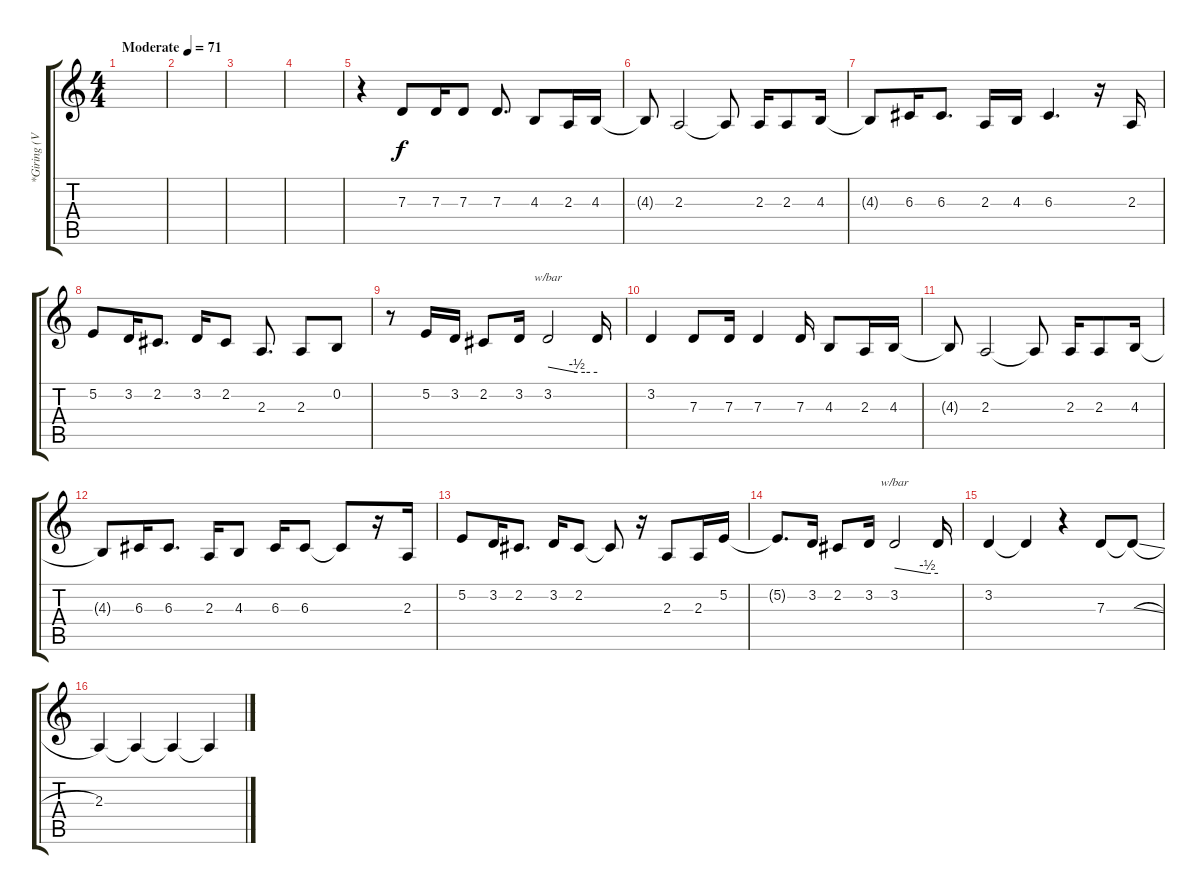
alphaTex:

\track ("*Giring (Vocal)" "*Giring (V") {instrument oboe}
\staff {score tabs}
\tuning (E4 B3 G3 D3 A2 E2) {hide}
\ts (4 4)
\tempo (71 "Moderate")
\clef g2
\ks c
|
|
|
|
r.4 7.3.8 7.3.16 7.3.8 7.3.8{d} 4.3.8 2.3.16 4.3.16 |
4.3{t}.8 2.3.2 2.3{t}.8 2.3.16 2.3.8 4.3.16 |
4.3{t}.8 6.3.16 6.3.8{d} 2.3.16 4.3.16 6.3.4{d} r.16 2.3.16 |
5.2.8 3.2.16 2.2.8{d} 3.2.16 2.2.8 2.3.8{d} 2.3.8 0.2.8 |
r.8 5.2.16 3.2.16 2.2.8 3.2.16 3.2.2{tbe (custom default 0 0 35 -2 45 -2 60 -2)} 3.2{t}.16 |
3.2.4 7.3.8 7.3.16 7.3.4 7.3.16 4.3.8 2.3.16 4.3.16 |
4.3{t}.8 2.3.2 2.3{t}.8 2.3.16 2.3.8 4.3.16 |
4.3{t}.8 6.3.16 6.3.8{d} 2.3.16 4.3.8 6.3.16 6.3.8 6.3{t}.8 r.16 2.3.16 |
5.2.8 3.2.16 2.2.8{d} 3.2.16 2.2.8 2.2{t}.8 r.16 2.3.8 2.3.16 5.2.16 |
5.2{t}.8{d} 3.2.16 2.2.8 3.2.16 3.2.2{tbe (custom default 0 0 45 -2 60 -2)} 3.2{t}.16 |
3.2.4 3.2{t}.4 r.4 7.3.8 7.3{sl t}.8 |
2.3.4 2.3{t}.4{volume 2} 2.3{t}.4 2.3{t}.4
